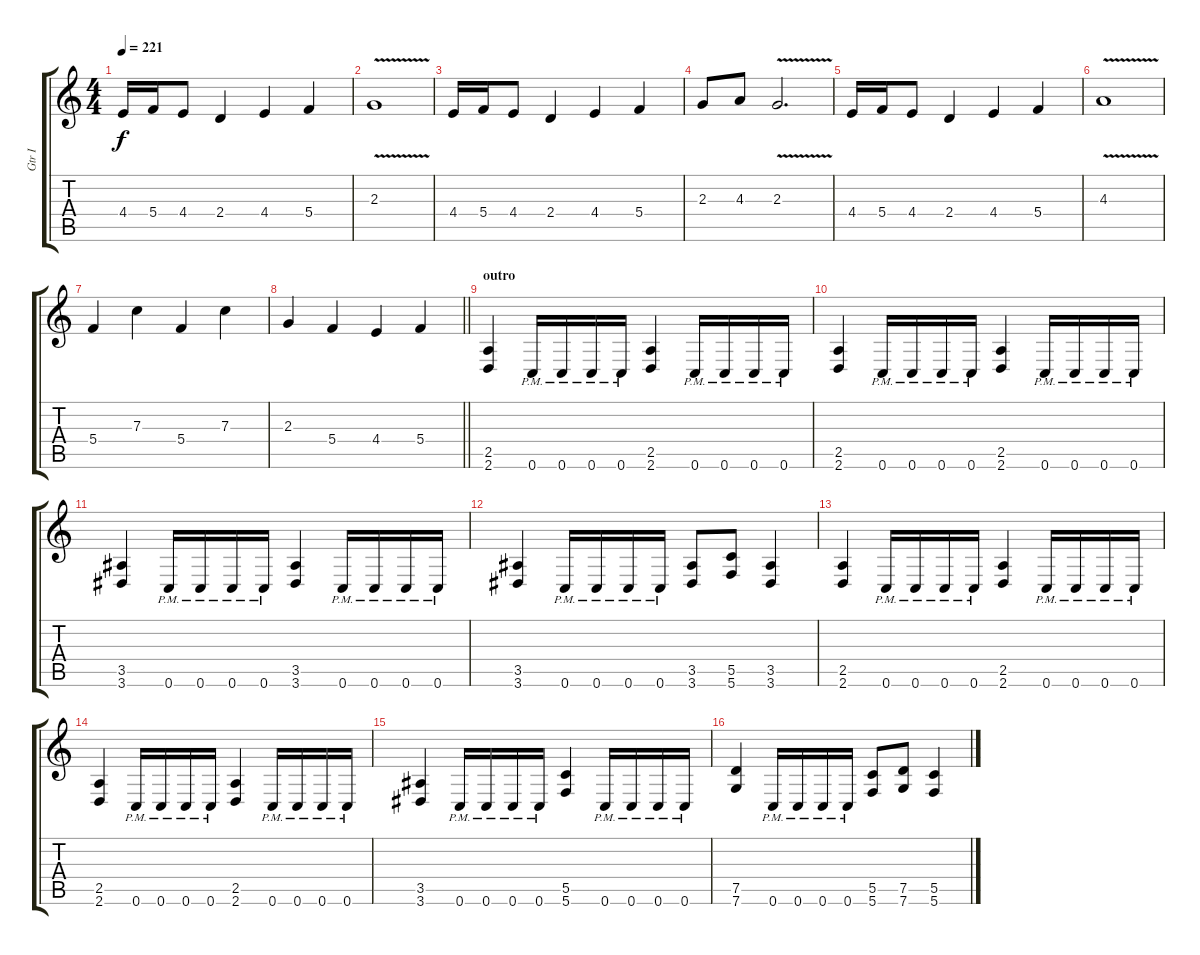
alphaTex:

\track ("Gtr I" "Gtr I") {instrument distortionguitar}
\staff {score tabs}
\tuning (D4 A3 F3 C3 G2 C2) {hide}
\ts (4 4)
\tempo 221
\clef g2
\ks c
4.4.16{dy f} 5.4.16 4.4.8 2.4.4 4.4.4 5.4.4 |
2.3{v}.1 |
4.4.16 5.4.16 4.4.8 2.4.4 4.4.4 5.4.4 |
2.3.8 4.3.8 2.3{v}.2{d} |
4.4.16 5.4.16 4.4.8 2.4.4 4.4.4 5.4.4 |
4.3{v}.1 |
5.4.4 7.3.4 5.4.4 7.3.4 |
\barLineRight lightlight
2.3.4 5.4.4 4.4.4 5.4.4 |
\section ("" "outro")
(2.5 2.6).4 0.6{pm}.16 0.6{pm}.16 0.6{pm}.16 0.6{pm}.16 (2.5 2.6).4 0.6{pm}.16 0.6{pm}.16 0.6{pm}.16 0.6{pm}.16 |
(2.5 2.6).4 0.6{pm}.16 0.6{pm}.16 0.6{pm}.16 0.6{pm}.16 (2.5 2.6).4 0.6{pm}.16 0.6{pm}.16 0.6{pm}.16 0.6{pm}.16 |
(3.5 3.6).4 0.6{pm}.16 0.6{pm}.16 0.6{pm}.16 0.6{pm}.16 (3.5 3.6).4 0.6{pm}.16 0.6{pm}.16 0.6{pm}.16 0.6{pm}.16 |
(3.5 3.6).4 0.6{pm}.16 0.6{pm}.16 0.6{pm}.16 0.6{pm}.16 (3.5 3.6).8 (5.5 5.6).8 (3.5 3.6).4 |
(2.5 2.6).4 0.6{pm}.16 0.6{pm}.16 0.6{pm}.16 0.6{pm}.16 (2.5 2.6).4 0.6{pm}.16 0.6{pm}.16 0.6{pm}.16 0.6{pm}.16 |
(2.5 2.6).4 0.6{pm}.16 0.6{pm}.16 0.6{pm}.16 0.6{pm}.16 (2.5 2.6).4 0.6{pm}.16 0.6{pm}.16 0.6{pm}.16 0.6{pm}.16 |
(3.5 3.6).4 0.6{pm}.16 0.6{pm}.16 0.6{pm}.16 0.6{pm}.16 (5.5 5.6).4 0.6{pm}.16 0.6{pm}.16 0.6{pm}.16 0.6{pm}.16 |
(7.5 7.6).4 0.6{pm}.16 0.6{pm}.16 0.6{pm}.16 0.6{pm}.16 (5.5 5.6).8 (7.5 7.6).8 (5.5 5.6).4
